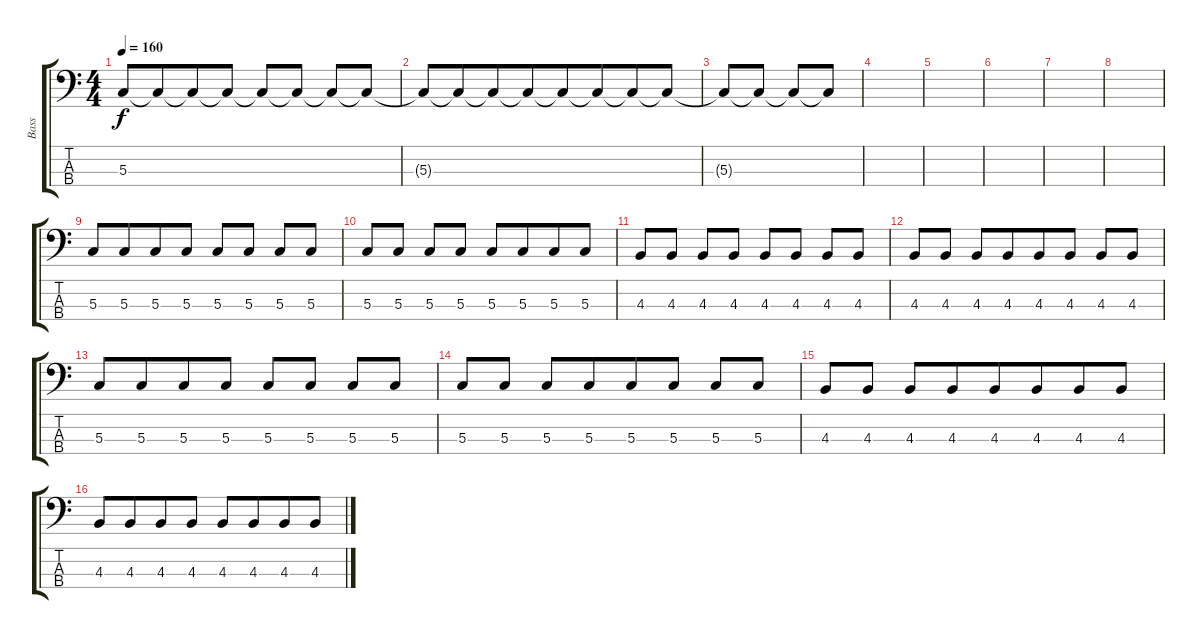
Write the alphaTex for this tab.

\track ("Bass" "Bass") {instrument acousticguitarsteel}
\staff {score tabs}
\tuning (F2 C2 G1 C1) {hide}
\ts (4 4)
\tempo 160
\clef f4
\ks c
5.3.8{dy f} 5.3{t}.8{beam merge} 5.3{t}.8 5.3{t}.8 5.3{t}.8 5.3{t}.8 5.3{t}.8{beam merge} 5.3{t}.8 |
5.3{t}.8{beam merge} 5.3{t}.8{beam merge} 5.3{t}.8{beam merge} 5.3{t}.8{beam merge} 5.3{t}.8 5.3{t}.8{beam merge} 5.3{t}.8 5.3{t}.8 |
5.3{t}.8{beam merge} 5.3{t}.8 5.3{t}.8{beam merge} 5.3{t}.8 |
|
|
|
|
|
5.3.8 5.3.8{beam merge} 5.3.8 5.3.8 5.3.8 5.3.8 5.3.8 5.3.8 |
5.3.8 5.3.8 5.3.8 5.3.8 5.3.8 5.3.8{beam merge} 5.3.8{beam merge} 5.3.8 |
4.3.8{beam merge} 4.3.8 4.3.8{beam merge} 4.3.8 4.3.8 4.3.8 4.3.8 4.3.8 |
4.3.8{beam merge} 4.3.8 4.3.8 4.3.8{beam merge} 4.3.8 4.3.8 4.3.8 4.3.8 |
5.3.8 5.3.8{beam merge} 5.3.8 5.3.8 5.3.8{beam merge} 5.3.8 5.3.8 5.3.8 |
5.3.8{beam merge} 5.3.8 5.3.8 5.3.8{beam merge} 5.3.8{beam merge} 5.3.8 5.3.8 5.3.8 |
4.3.8 4.3.8 4.3.8{beam merge} 4.3.8{beam merge} 4.3.8 4.3.8{beam merge} 4.3.8{beam merge} 4.3.8 |
4.3.8 4.3.8{beam merge} 4.3.8 4.3.8 4.3.8 4.3.8{beam merge} 4.3.8{beam merge} 4.3.8
